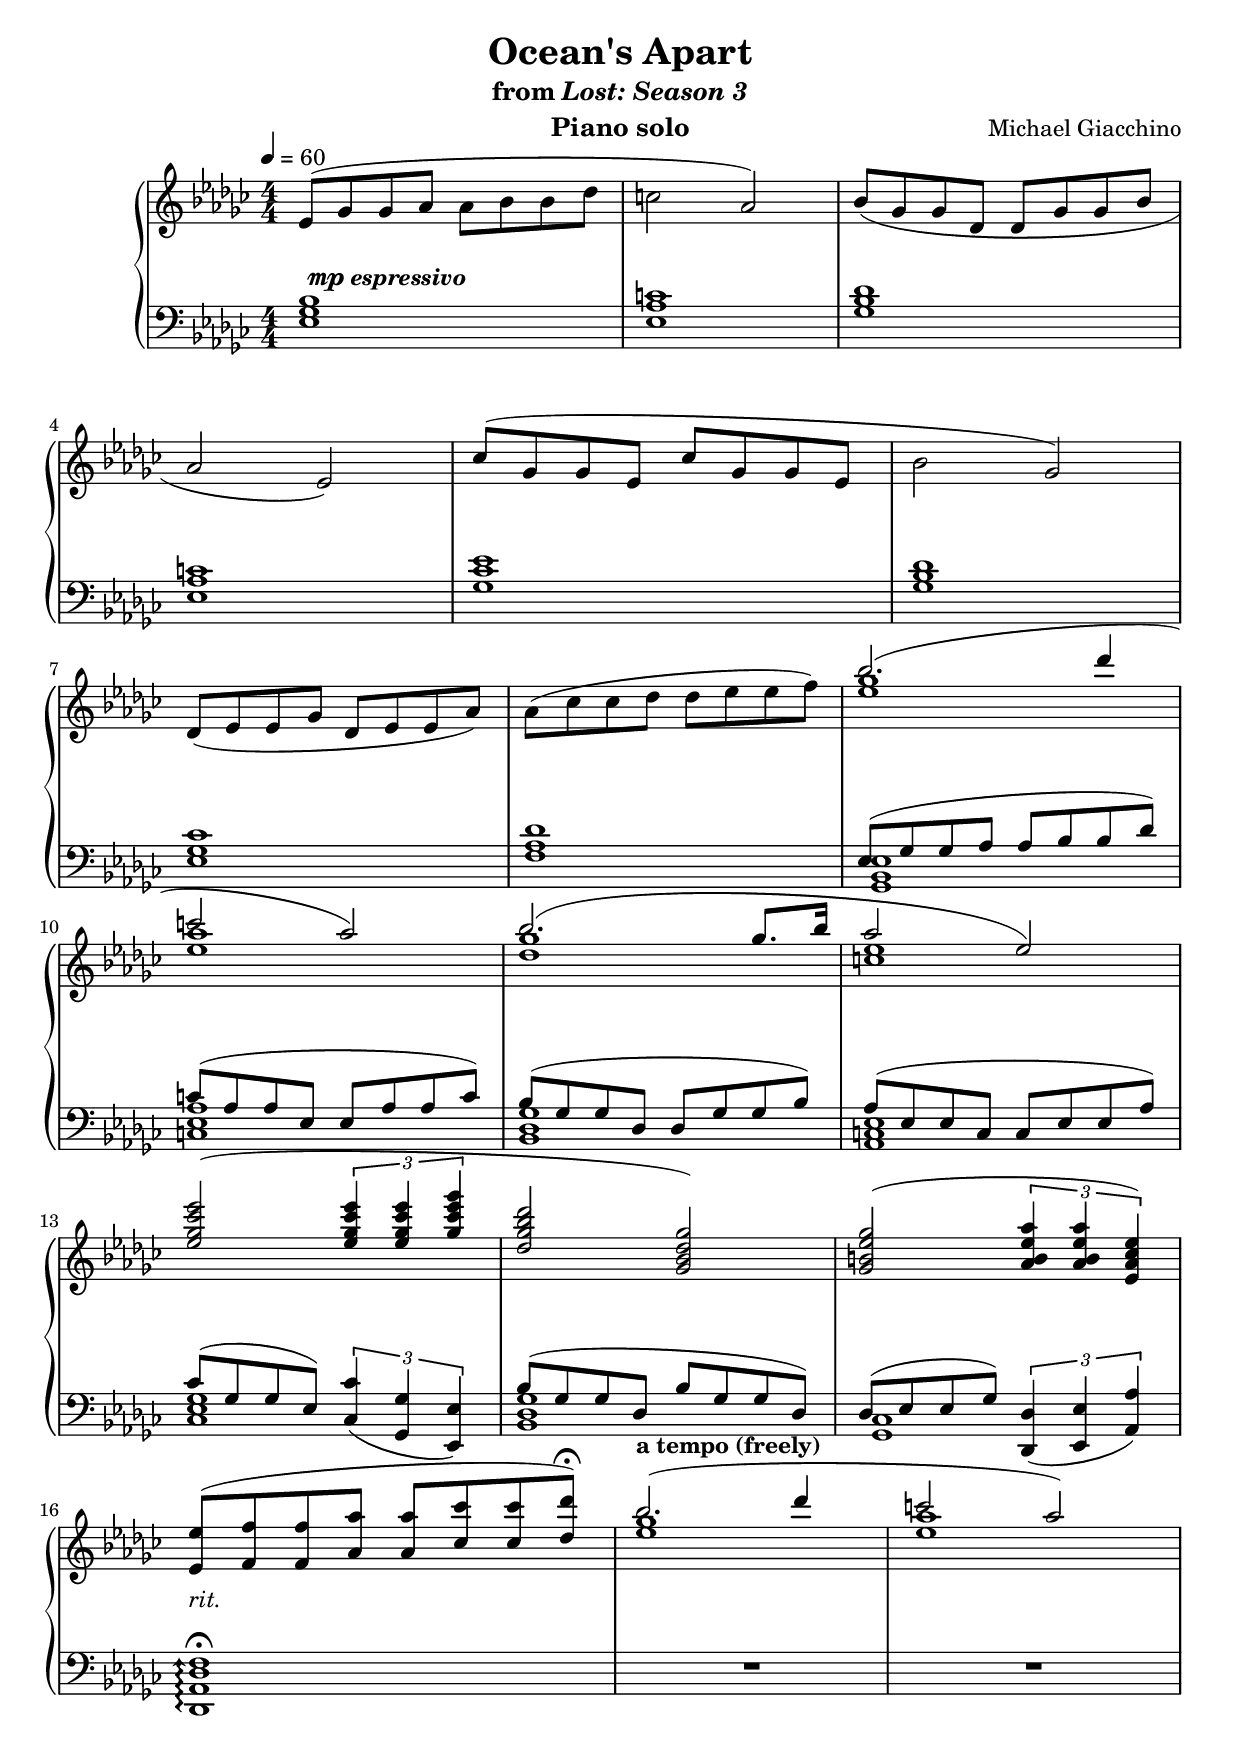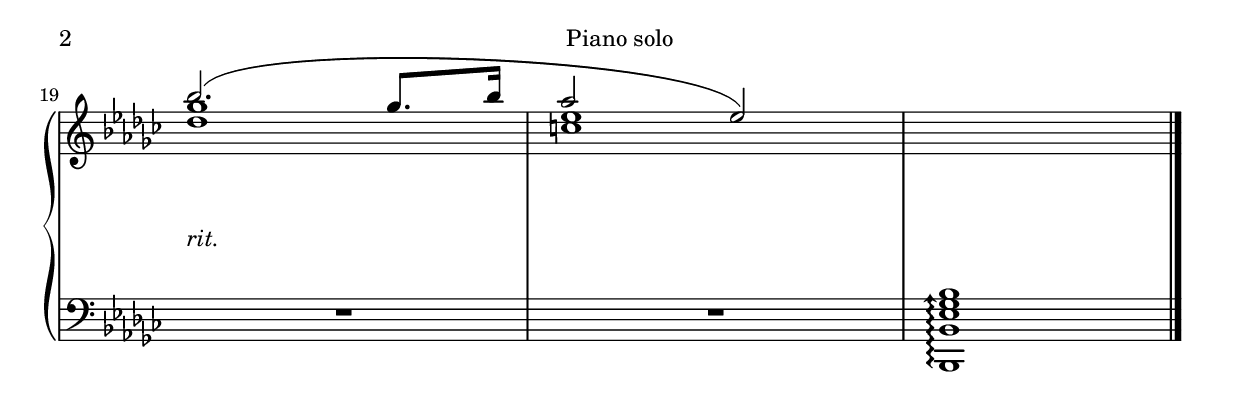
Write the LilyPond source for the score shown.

\version "2.12.2"

\header {
  title = "Ocean's Apart"
  subtitle = \markup { "from" \italic "Lost: Season 3" }
  composer = "Michael Giacchino"
  instrument = "Piano solo"
}

global = {
  \tempo 4 = 60
  \key ges \major
  \time 4/4
  \numericTimeSignature
}

upper = \relative c' {
  \clef treble
  es8( ges ges as as bes bes des
  c2 as)
  bes8( ges ges des des ges ges bes
  \break

  as2 es)
  ces'8( ges ges es ces' ges ges es
  bes'2 ges)
  \break
  des8( es es ges des es es as)
  as( ces ces des des es es f)

  <<
    {
      bes2.( des4
      \break

      c2 as)
      bes2.( ges8. bes16
      as2 es)
      \break

      <es ges ces es>2( \times 2/3 { <es ges ces es>4 <es ges ces es> <ges ces es ges> }
      <des ges bes des>2 <ges, bes des ges>)
      <ges b es ges>2( \times 2/3 { <as b es as>4 <as b es as> <es as ces es>) }
      \break

      <es' es,>8( <f f,> <f f,> <as as,>
      <as as,>8 <ces ces,> <ces ces,> <des des,>\fermata)
      bes2.^\markup { \bold "a tempo (freely)" }( des4
      c2 as)

      \break
      bes2.( ges8. bes16
      as2 es)
    }
  \\
    {
      <ges es>1
      <as es>
      <ges des>
      <es c>

      s1*4
      <es ges>1
      <es as>
      <ges des>
      <c, es>
    }
  >>

  s1
  \bar "|."
}

lower = \relative c {
  \clef bass
  <es ges bes>1
  <es as c>
  <ges bes des>
  <es as c>

  <ges ces es>
  <ges bes des>
  <es ges ces>
  <f as des>

  <<
    {
      es8( ges ges as as bes bes des)
      c( as as es es as as c)
      bes( ges ges des des ges ges bes)
      as( es es c c es es as)
      ces( ges ges es)
      \times 2/3 { <ces ces'>4_( <ges ges'> <es es'>) }
      bes''8( ges ges des bes' ges ges des)
      des8( es es ges) \times 2/3 { <des, des'>4_( <es es'> <as as'>) }
    }
  \\
    {
      <ges bes es>1
      <c es as>
      <ges' des bes>
      <es c as>
      <ces es ges>
      <ges' des bes>
      <ges, ces>
    }
  >>

  \arpeggioArrowUp
  <f' des as des,>1\arpeggio\fermata
  R1*4
  <bes ges es bes bes,>1\arpeggio
  \bar "|."
}

dynamics = {
  s32 s32*30-\markup{ \dynamic "mp" \bold \italic "espressivo" } s32
  s1*5
  s1\<
  s8 s8*2 s8\! s8\mf\> s8*2 s8\!
  s32 s32*30\mp s32
  s1*2
  s8\< s8*6 s8\!
  s1\f
  s1*2
  s32*2^"rit." s32*2\> s8*6 s8\!
  s32 s32*30\p s32
  s1
  s1-\markup { \italic "rit." }
}

pedal = {
}

\score {
  \new PianoStaff = "PianoStaff_pf" <<
    \new Staff = "Staff_pfUpper" << \global \upper >>
    \new Dynamics = "Dynamics_pf" \dynamics
    \new Staff = "Staff_pfLower" << \global \lower >>
    \new Dynamics = "pedal" \pedal
  >>

  \layout {
    % define Dynamics context
    \context {
      \type "Engraver_group"
      \name Dynamics
      \alias Voice
      \consists "Output_property_engraver"
      \consists "Piano_pedal_engraver"
      \consists "Script_engraver"
      \consists "New_dynamic_engraver"
      \consists "Dynamic_align_engraver"
      \consists "Text_engraver"
      \consists "Skip_event_swallow_translator"
      \consists "Axis_group_engraver"

      pedalSustainStrings = #'("Ped." "*Ped." "*")
      pedalUnaCordaStrings = #'("una corda" "" "tre corde")
      \override DynamicLineSpanner #'Y-offset = #0
      \override TextScript #'font-shape = #'italic
      \override VerticalAxisGroup #'minimum-Y-extent = #'(-1 . 1)
    }
    % modify PianoStaff context to accept Dynamics context
    \context {
      \PianoStaff
      \accepts Dynamics
    }
  }
}

\score {
  \unfoldRepeats {
    \new PianoStaff = "PianoStaff_pf" <<
      \new Staff = "Staff_pfUpper" << \global \upper \dynamics \pedal >>
      \new Staff = "Staff_pfLower" << \global \lower \dynamics \pedal >>
    >>
  }
  \midi {
    % the following is a workaround to prevent multiple voices from being
    % lumped into the same channel, which would inhibit overlapping notes
    \context {
      \Staff \remove "Staff_performer"
    }
    \context {
      \Voice \consists "Staff_performer"
    }
  }
}
